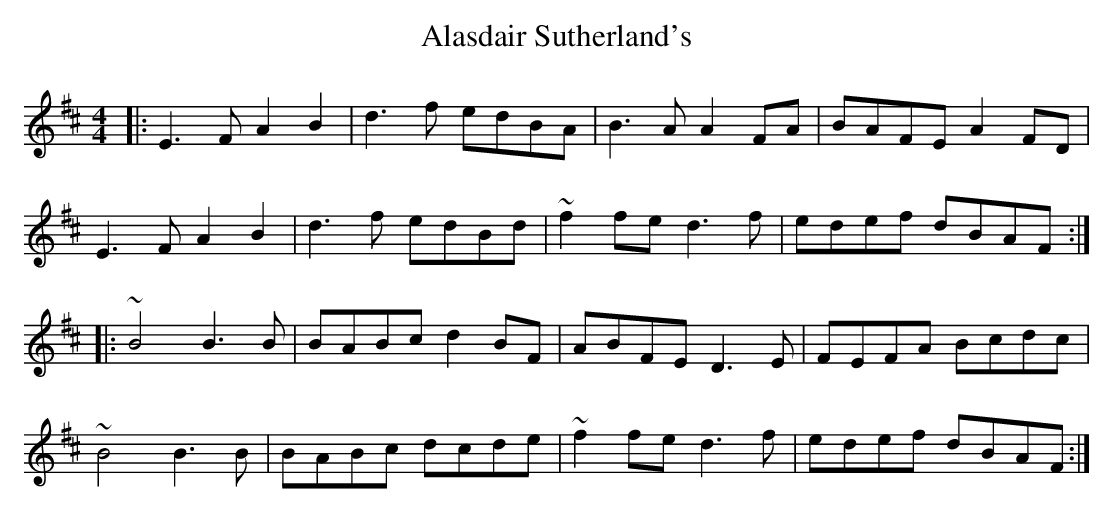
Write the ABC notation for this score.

X:1
T: Alasdair Sutherland's
M: 4/4
L: 1/8
K: Edor
|:E3F A2B2|d3f edBA|B3A A2FA|BAFE A2FD|
E3F A2B2|d3f edBd|~f2fe d3f|edef dBAF:|
|:~B4 B3B|BABc d2BF|ABFE D3E|FEFA Bcdc|
~B4 B3B|BABc dcde|~f2fe d3f|edef dBAF:|
